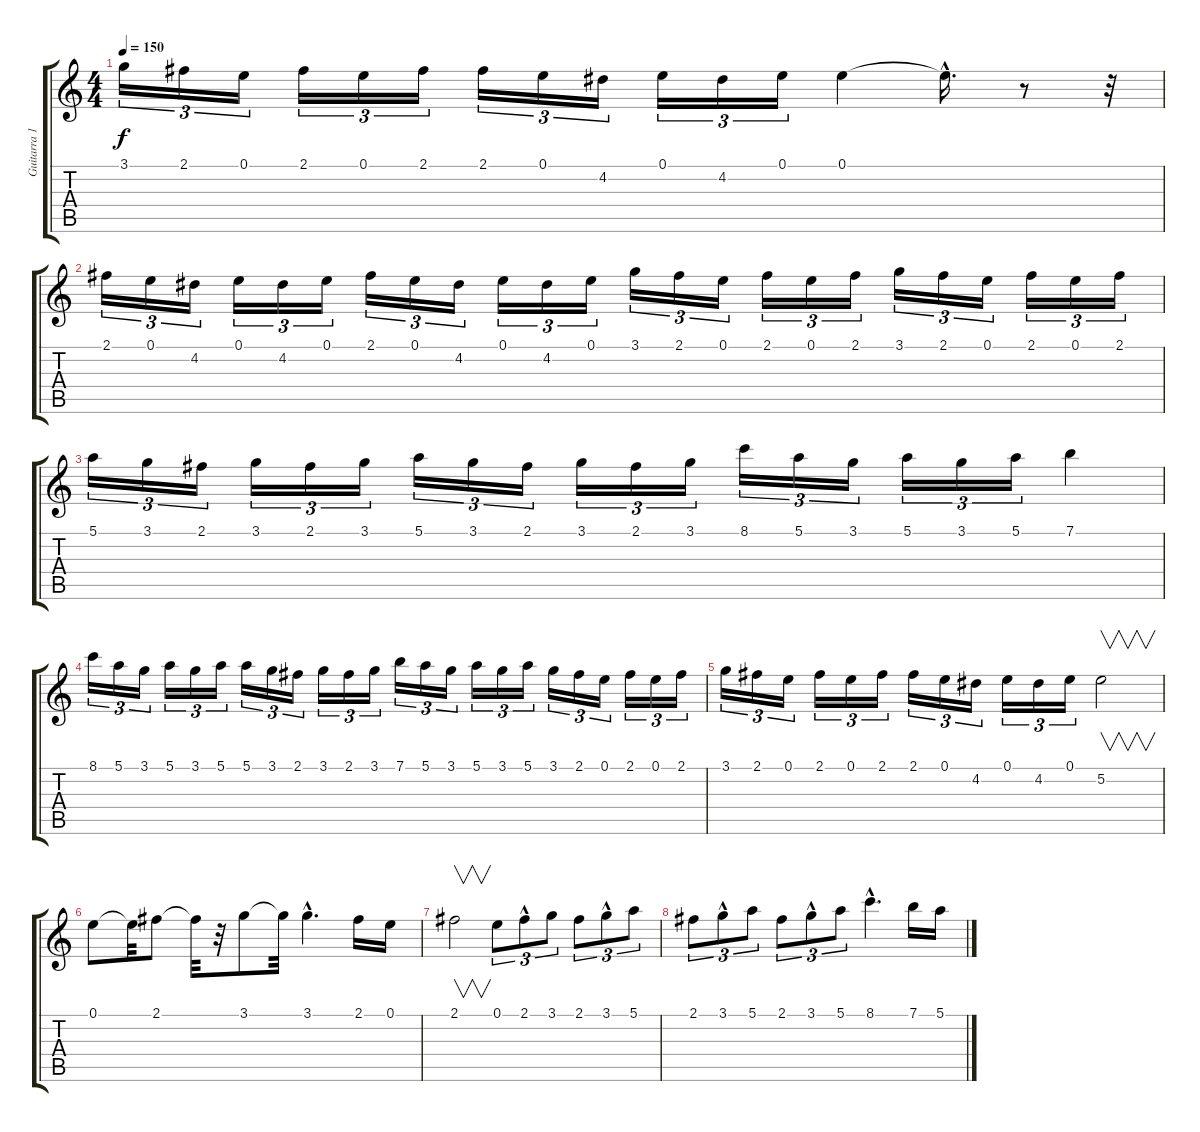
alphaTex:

\track ("Guitarra 1" "Guitarra 1") {instrument distortionguitar}
\staff {score tabs}
\tuning (E4 B3 G3 D3 A2 E2) {hide}
\ts (4 4)
\tempo 150
\clef g2
\ks c
3.1.16{tu (3 2) dy f} 2.1.16{tu (3 2)} 0.1.16{tu (3 2)} 2.1.16{tu (3 2)} 0.1.16{tu (3 2)} 2.1.16{tu (3 2)} 2.1.16{tu (3 2)} 0.1.16{tu (3 2)} 4.2.16{tu (3 2)} 0.1.16{tu (3 2)} 4.2.16{tu (3 2)} 0.1.16{tu (3 2)} 0.1.4 0.1{hac t}.16{d} r.8 r.32 |
2.1.16{tu (3 2)} 0.1.16{tu (3 2)} 4.2.16{tu (3 2)} 0.1.16{tu (3 2)} 4.2.16{tu (3 2)} 0.1.16{tu (3 2)} 2.1.16{tu (3 2)} 0.1.16{tu (3 2)} 4.2.16{tu (3 2)} 0.1.16{tu (3 2)} 4.2.16{tu (3 2)} 0.1.16{tu (3 2)} 3.1.16{tu (3 2)} 2.1.16{tu (3 2)} 0.1.16{tu (3 2)} 2.1.16{tu (3 2)} 0.1.16{tu (3 2)} 2.1.16{tu (3 2)} 3.1.16{tu (3 2)} 2.1.16{tu (3 2)} 0.1.16{tu (3 2)} 2.1.16{tu (3 2)} 0.1.16{tu (3 2)} 2.1.16{tu (3 2)} |
5.1.16{tu (3 2)} 3.1.16{tu (3 2)} 2.1.16{tu (3 2)} 3.1.16{tu (3 2)} 2.1.16{tu (3 2)} 3.1.16{tu (3 2)} 5.1.16{tu (3 2)} 3.1.16{tu (3 2)} 2.1.16{tu (3 2)} 3.1.16{tu (3 2)} 2.1.16{tu (3 2)} 3.1.16{tu (3 2)} 8.1.16{tu (3 2)} 5.1.16{tu (3 2)} 3.1.16{tu (3 2)} 5.1.16{tu (3 2)} 3.1.16{tu (3 2)} 5.1.16{tu (3 2)} 7.1.4 |
8.1.16{tu (3 2)} 5.1.16{tu (3 2)} 3.1.16{tu (3 2)} 5.1.16{tu (3 2)} 3.1.16{tu (3 2)} 5.1.16{tu (3 2)} 5.1.16{tu (3 2)} 3.1.16{tu (3 2)} 2.1.16{tu (3 2)} 3.1.16{tu (3 2)} 2.1.16{tu (3 2)} 3.1.16{tu (3 2)} 7.1.16{tu (3 2)} 5.1.16{tu (3 2)} 3.1.16{tu (3 2)} 5.1.16{tu (3 2)} 3.1.16{tu (3 2)} 5.1.16{tu (3 2)} 3.1.16{tu (3 2)} 2.1.16{tu (3 2)} 0.1.16{tu (3 2)} 2.1.16{tu (3 2)} 0.1.16{tu (3 2)} 2.1.16{tu (3 2)} |
3.1.16{tu (3 2)} 2.1.16{tu (3 2)} 0.1.16{tu (3 2)} 2.1.16{tu (3 2)} 0.1.16{tu (3 2)} 2.1.16{tu (3 2)} 2.1.16{tu (3 2)} 0.1.16{tu (3 2)} 4.2.16{tu (3 2)} 0.1.16{tu (3 2)} 4.2.16{tu (3 2)} 0.1.16{tu (3 2)} 5.2.2{v} |
0.1.8 0.1{t}.32 2.1.8 2.1{t}.32 r.32 3.1.8 3.1{t}.32 3.1{hac}.4{d} 2.1.16 0.1.16 |
2.1.2{v} 0.1.8{tu (3 2)} 2.1{hac}.8{tu (3 2)} 3.1.8{tu (3 2)} 2.1.8{tu (3 2)} 3.1{hac}.8{tu (3 2)} 5.1.8{tu (3 2)} |
2.1.8{tu (3 2)} 3.1{hac}.8{tu (3 2)} 5.1.8{tu (3 2)} 2.1.8{tu (3 2)} 3.1{hac}.8{tu (3 2)} 5.1.8{tu (3 2)} 8.1{hac}.4{d} 7.1.16 5.1.16
